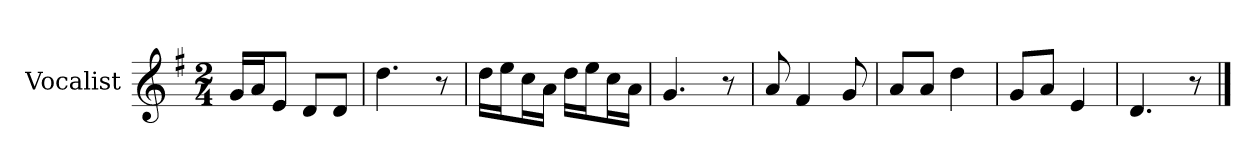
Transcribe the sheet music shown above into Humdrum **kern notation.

**kern
*part1
*staff1
*I"Vocalist
*k[f#]
*G:
*M2/4
=
16gLL
16aJ
8eJ
8dL
8dJ
=1
4.dd
8r
=2
16ddLL
16eeJ
16ccL
16aJJ
16ddLL
16eeJ
16ccL
16aJJ
=3
4.g
8r
=4
8a
4f#
8g
=5
8aL
8aJ
4dd
=6
8gL
8aJ
4e
=7
4.d
8r
==
*-
